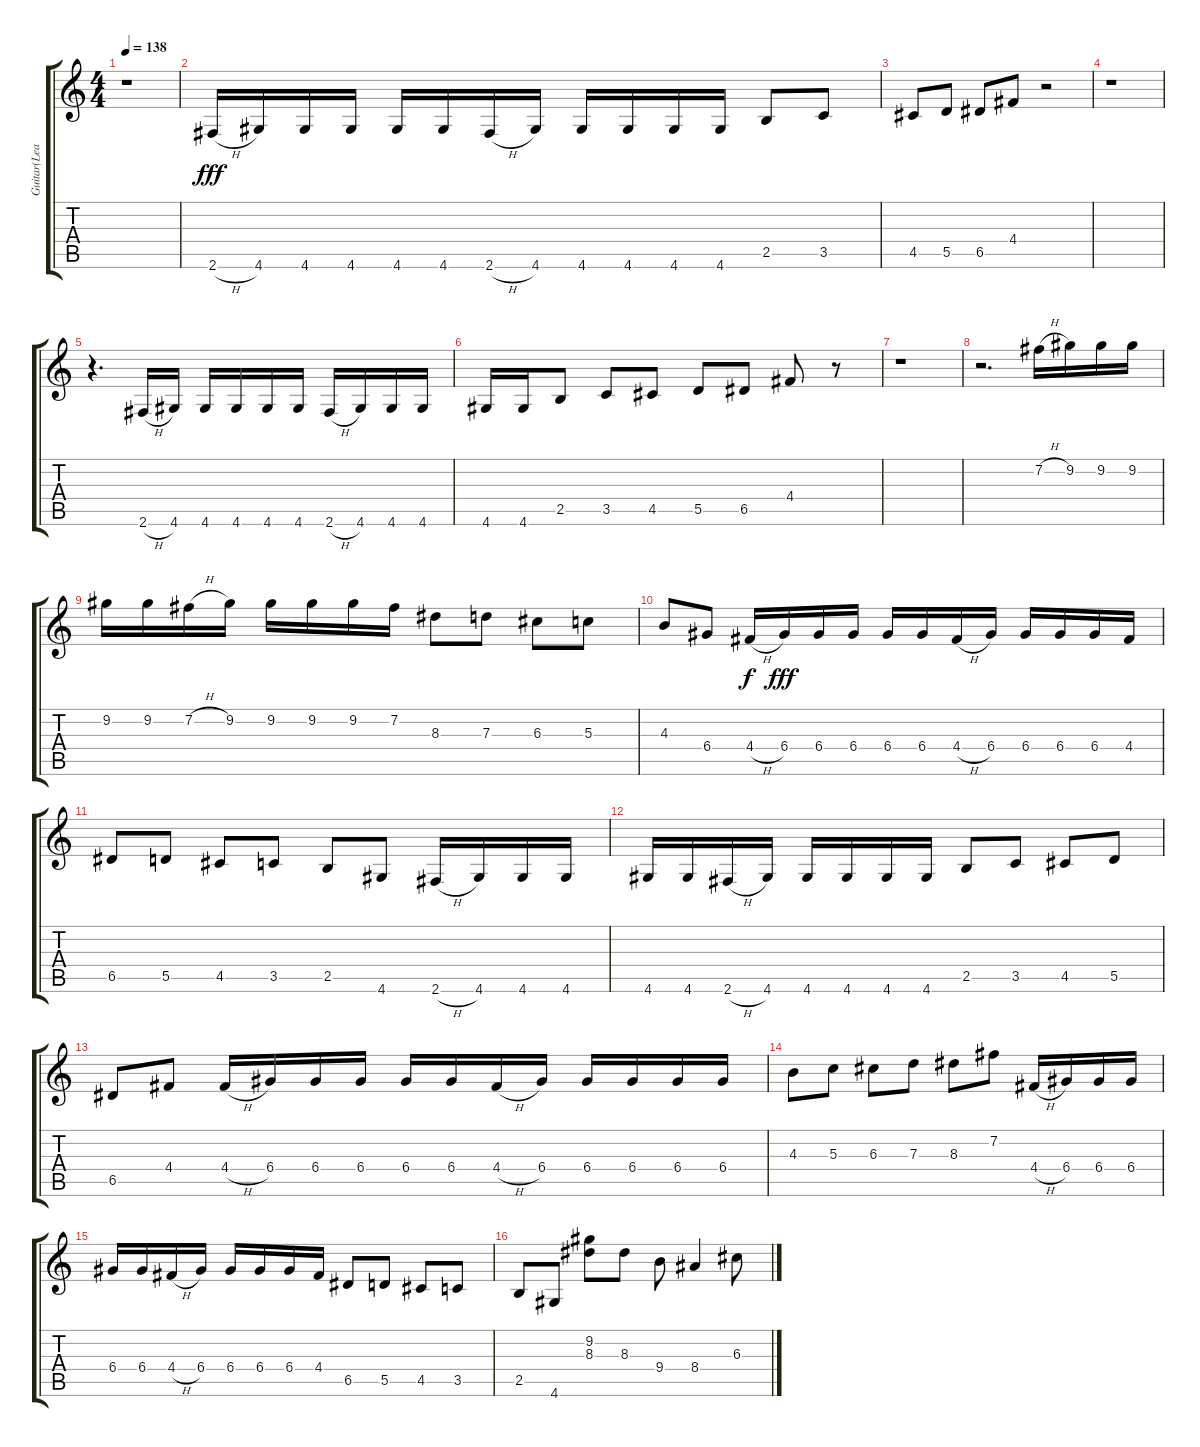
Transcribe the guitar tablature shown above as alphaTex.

\track ("Guitar(Lead)" "Guitar(Lea") {instrument distortionguitar}
\staff {score tabs}
\tuning (E4 B3 G3 D3 A2 E2) {hide}
\ts (4 4)
\tempo 138
\clef g2
\ks c
r.1{dy fff instrument distortionguitar} |
2.6{h}.16 4.6.16 4.6.16 4.6.16 4.6.16 4.6.16 2.6{h}.16 4.6.16 4.6.16 4.6.16 4.6.16 4.6.16 2.5.8 3.5.8 |
4.5.8 5.5.8 6.5.8 4.4.8 r.2 |
r.1 |
r.4{d} 2.6{h}.16 4.6.16 4.6.16 4.6.16 4.6.16 4.6.16 2.6{h}.16 4.6.16 4.6.16 4.6.16 |
4.6.16 4.6.16 2.5.8 3.5.8 4.5.8 5.5.8 6.5.8 4.4.8 r.8 |
r.1 |
r.2{d} 7.2{h}.16 9.2.16 9.2.16 9.2.16 |
9.2.16 9.2.16 7.2{h}.16 9.2.16 9.2.16 9.2.16 9.2.16 7.2.16 8.3.8 7.3.8 6.3.8 5.3.8 |
4.3.8 6.4.8 4.4{h}.16{dy f} 6.4.16{dy fff} 6.4.16 6.4.16 6.4.16 6.4.16 4.4{h}.16 6.4.16 6.4.16 6.4.16 6.4.16 4.4.16 |
6.5.8 5.5.8 4.5.8 3.5.8 2.5.8 4.6.8 2.6{h}.16 4.6.16 4.6.16 4.6.16 |
4.6.16 4.6.16 2.6{h}.16 4.6.16 4.6.16 4.6.16 4.6.16 4.6.16 2.5.8 3.5.8 4.5.8 5.5.8 |
6.5.8 4.4.8 4.4{h}.16 6.4.16 6.4.16 6.4.16 6.4.16 6.4.16 4.4{h}.16 6.4.16 6.4.16 6.4.16 6.4.16 6.4.16 |
4.3.8 5.3.8 6.3.8 7.3.8 8.3.8 7.2.8 4.4{h}.16 6.4.16 6.4.16 6.4.16 |
6.4.16 6.4.16 4.4{h}.16 6.4.16 6.4.16 6.4.16 6.4.16 4.4.16 6.5.8 5.5.8 4.5.8 3.5.8 |
2.5.8 4.6.8 (9.2 8.3).8 8.3.8 9.4.8 8.4.4 6.3{ss}.8
